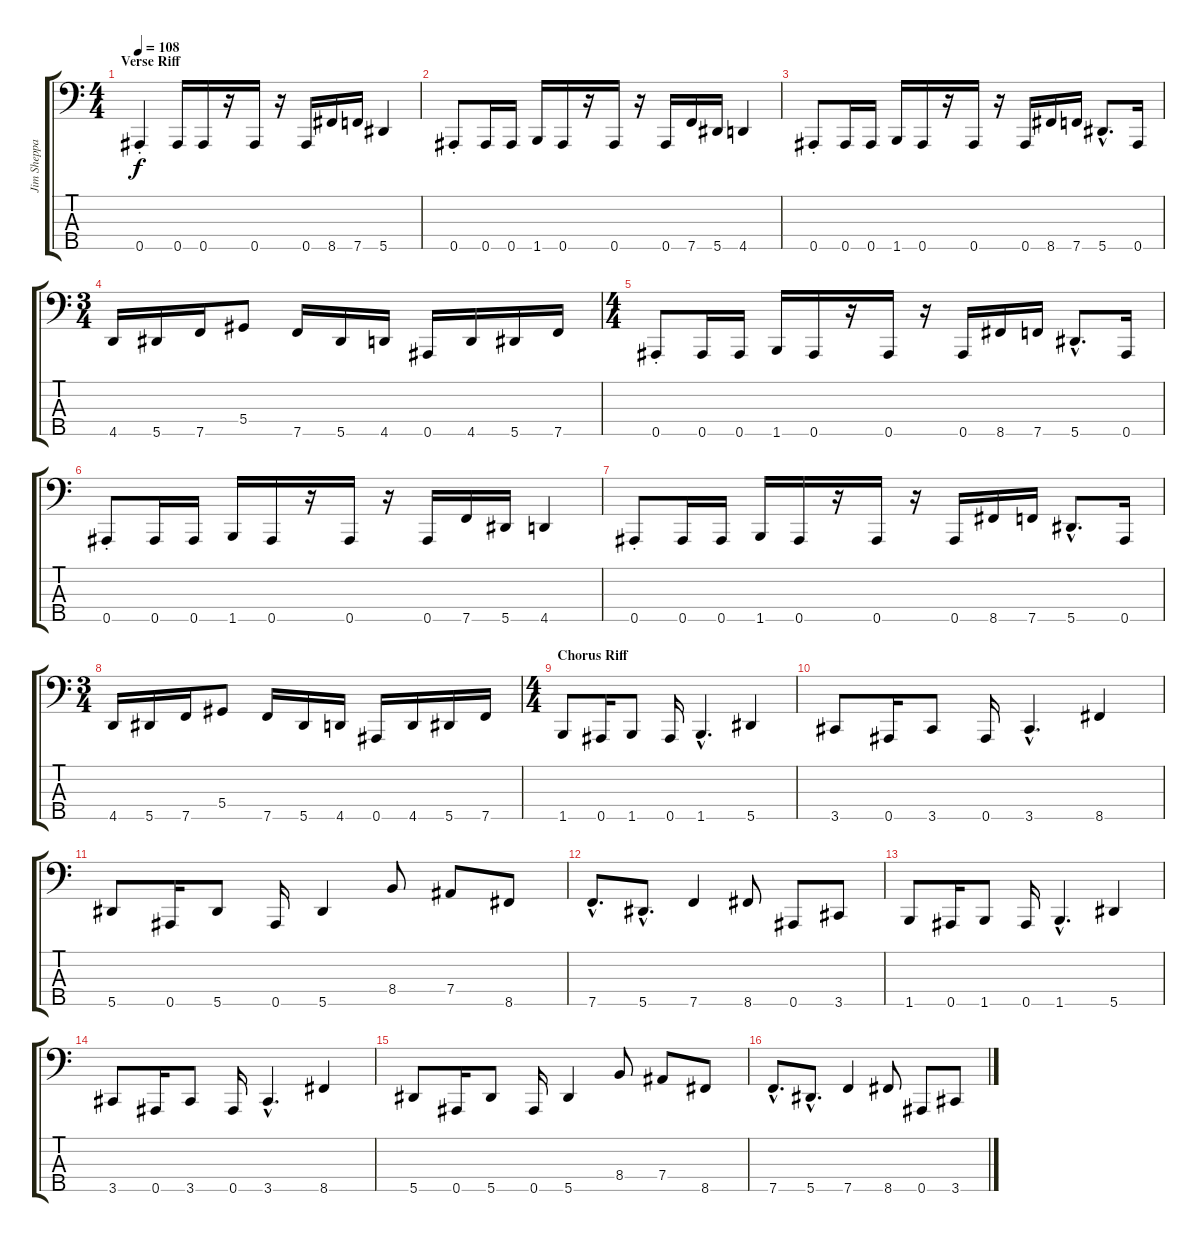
\track ("Jim Sheppard" "Jim Sheppa") {instrument electricbasspick}
\staff {score tabs}
\tuning (Gb2 Db2 Ab1 Eb1 Bb0) {hide}
\ts (4 4)
\section ("" "Verse Riff")
\tempo 108
\clef f4
\ks c
0.5{st}.4{dy f} 0.5.16 0.5.16 r.16 0.5.16 r.16 0.5.16 8.5.16 7.5.16 5.5.4 |
0.5{st}.8 0.5.16 0.5.16 1.5.16 0.5.16 r.16 0.5.16 r.16 0.5.16 7.5.16 5.5.16 4.5.4 |
0.5{st}.8 0.5.16 0.5.16 1.5.16 0.5.16 r.16 0.5.16 r.16 0.5.16 8.5.16 7.5.16 5.5{hac}.8{d} 0.5.16 |
\ts (3 4)
4.5.16 5.5.16 7.5.16 5.4.8 7.5.16 5.5.16 4.5.16 0.5.16 4.5.16 5.5.16 7.5.16 |
\ts (4 4)
0.5{st}.8 0.5.16 0.5.16 1.5.16 0.5.16 r.16 0.5.16 r.16 0.5.16 8.5.16 7.5.16 5.5{hac}.8{d} 0.5.16 |
0.5{st}.8 0.5.16 0.5.16 1.5.16 0.5.16 r.16 0.5.16 r.16 0.5.16 7.5.16 5.5.16 4.5.4 |
0.5{st}.8 0.5.16 0.5.16 1.5.16 0.5.16 r.16 0.5.16 r.16 0.5.16 8.5.16 7.5.16 5.5{hac}.8{d} 0.5.16 |
\ts (3 4)
4.5.16 5.5.16 7.5.16 5.4.8 7.5.16 5.5.16 4.5.16 0.5.16 4.5.16 5.5.16 7.5.16 |
\ts (4 4)
\section ("" "Chorus Riff")
1.5.8 0.5.16 1.5.8 0.5.16 1.5{hac}.4{d} 5.5.4 |
3.5.8 0.5.16 3.5.8 0.5.16 3.5{hac}.4{d} 8.5.4 |
5.5.8 0.5.16 5.5.8 0.5.16 5.5.4 8.4.8 7.4.8 8.5.8 |
7.5{hac}.8{d} 5.5{hac}.8{d} 7.5.4 8.5.8 0.5.8 3.5.8 |
1.5.8 0.5.16 1.5.8 0.5.16 1.5{hac}.4{d} 5.5.4 |
3.5.8 0.5.16 3.5.8 0.5.16 3.5{hac}.4{d} 8.5.4 |
5.5.8 0.5.16 5.5.8 0.5.16 5.5.4 8.4.8 7.4.8 8.5.8 |
7.5{hac}.8{d} 5.5{hac}.8{d} 7.5.4 8.5.8 0.5.8 3.5.8
